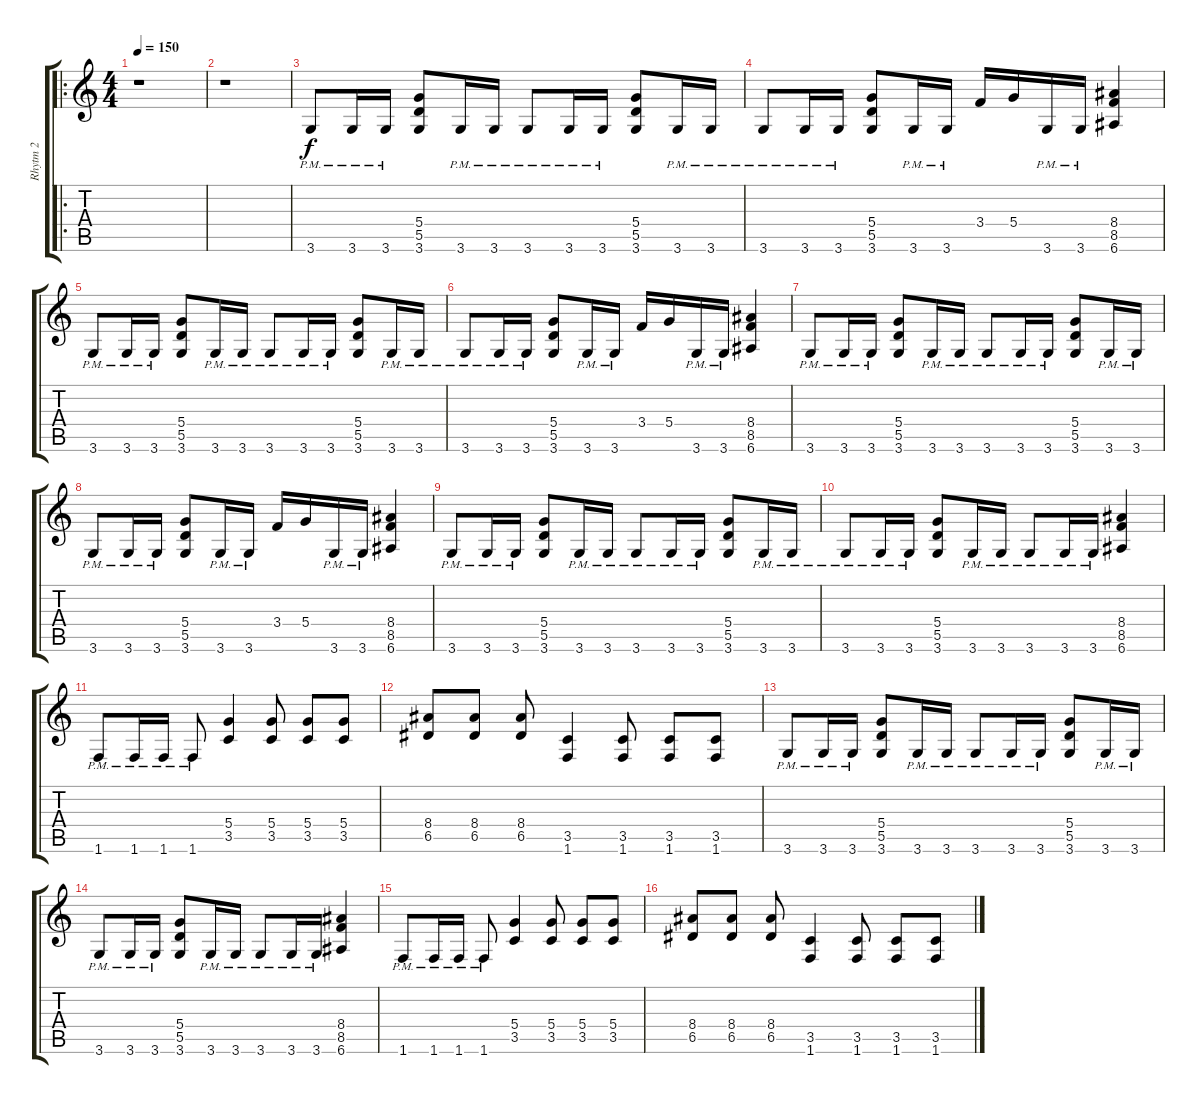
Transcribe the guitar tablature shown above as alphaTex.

\track ("Rhytm 2" "Rhytm 2") {instrument distortionguitar}
\staff {score tabs}
\tuning (E4 B3 G3 D3 A2 E2) {hide}
\ro
\ts (4 4)
\tempo 150
\clef g2
\ks c
r.1{dy f instrument distortionguitar} |
r.1 |
3.6{pm}.8 3.6{pm}.16 3.6{pm}.16 (5.4 5.5 3.6).8 3.6{pm}.16 3.6{pm}.16 3.6{pm}.8 3.6{pm}.16 3.6{pm}.16 (5.4 5.5 3.6).8 3.6{pm}.16 3.6{pm}.16 |
3.6{pm}.8 3.6{pm}.16 3.6{pm}.16 (5.4 5.5 3.6).8 3.6{pm}.16 3.6{pm}.16 3.4.16 5.4.16 3.6{pm}.16 3.6{pm}.16 (8.4 8.5 6.6).4 |
3.6{pm}.8 3.6{pm}.16 3.6{pm}.16 (5.4 5.5 3.6).8 3.6{pm}.16 3.6{pm}.16 3.6{pm}.8 3.6{pm}.16 3.6{pm}.16 (5.4 5.5 3.6).8 3.6{pm}.16 3.6{pm}.16 |
3.6{pm}.8 3.6{pm}.16 3.6{pm}.16 (5.4 5.5 3.6).8 3.6{pm}.16 3.6{pm}.16 3.4.16 5.4.16 3.6{pm}.16 3.6{pm}.16 (8.4 8.5 6.6).4 |
3.6{pm}.8 3.6{pm}.16 3.6{pm}.16 (5.4 5.5 3.6).8 3.6{pm}.16 3.6{pm}.16 3.6{pm}.8 3.6{pm}.16 3.6{pm}.16 (5.4 5.5 3.6).8 3.6{pm}.16 3.6{pm}.16 |
3.6{pm}.8 3.6{pm}.16 3.6{pm}.16 (5.4 5.5 3.6).8 3.6{pm}.16 3.6{pm}.16 3.4.16 5.4.16 3.6{pm}.16 3.6{pm}.16 (8.4 8.5 6.6).4 |
3.6{pm}.8 3.6{pm}.16 3.6{pm}.16 (5.4 5.5 3.6).8 3.6{pm}.16 3.6{pm}.16 3.6{pm}.8 3.6{pm}.16 3.6{pm}.16 (5.4 5.5 3.6).8 3.6{pm}.16 3.6{pm}.16 |
3.6{pm}.8 3.6{pm}.16 3.6{pm}.16 (5.4 5.5 3.6).8 3.6{pm}.16 3.6{pm}.16 3.6{pm}.8 3.6{pm}.16 3.6{pm}.16 (8.4 8.5 6.6).4 |
1.6{pm}.8 1.6{pm}.16 1.6{pm}.16 1.6{pm}.8 (5.4 3.5).4 (5.4 3.5).8 (5.4 3.5).8 (5.4 3.5).8 |
(8.4 6.5).8 (8.4 6.5).8 (8.4 6.5).8 (3.5 1.6).4 (3.5 1.6).8 (3.5 1.6).8 (3.5 1.6).8 |
3.6{pm}.8 3.6{pm}.16 3.6{pm}.16 (5.4 5.5 3.6).8 3.6{pm}.16 3.6{pm}.16 3.6{pm}.8 3.6{pm}.16 3.6{pm}.16 (5.4 5.5 3.6).8 3.6{pm}.16 3.6{pm}.16 |
3.6{pm}.8 3.6{pm}.16 3.6{pm}.16 (5.4 5.5 3.6).8 3.6{pm}.16 3.6{pm}.16 3.6{pm}.8 3.6{pm}.16 3.6{pm}.16 (8.4 8.5 6.6).4 |
1.6{pm}.8 1.6{pm}.16 1.6{pm}.16 1.6{pm}.8 (5.4 3.5).4 (5.4 3.5).8 (5.4 3.5).8 (5.4 3.5).8 |
(8.4 6.5).8 (8.4 6.5).8 (8.4 6.5).8 (3.5 1.6).4 (3.5 1.6).8 (3.5 1.6).8 (3.5 1.6).8
